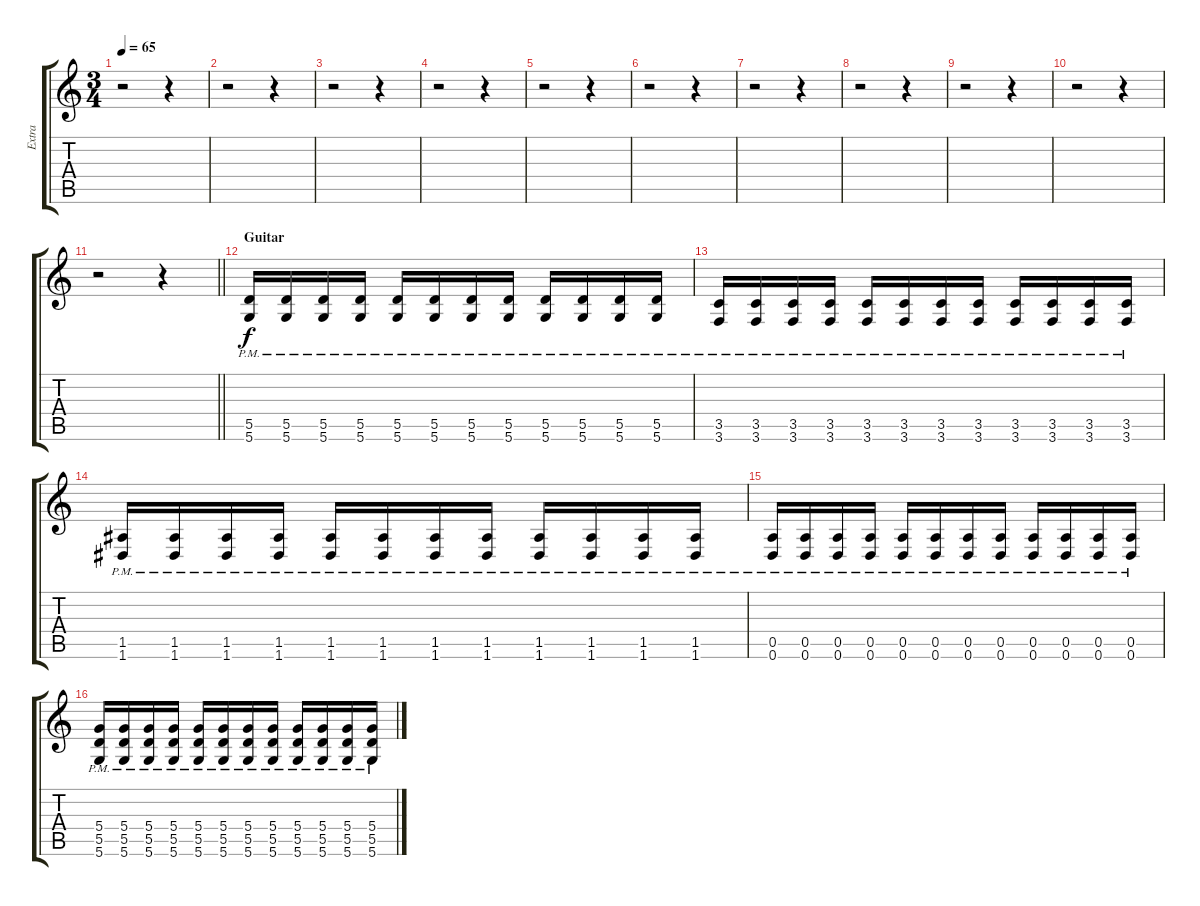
\track ("Extra" "Extra") {instrument distortionguitar}
\staff {score tabs}
\tuning (E4 B3 G3 D3 A2 D2) {hide}
\ts (3 4)
\tempo 65
\clef g2
\ks c
r.2{dy f} r.4 |
r.2 r.4 |
r.2 r.4 |
r.2 r.4 |
r.2 r.4 |
r.2 r.4 |
r.2 r.4 |
r.2 r.4 |
r.2 r.4 |
r.2 r.4 |
\barLineRight lightlight
r.2 r.4 |
\section ("" "Guitar")
(5.5{pm} 5.6{pm}).16{volume 11 balance 2} (5.5{pm} 5.6{pm}).16 (5.5{pm} 5.6{pm}).16 (5.5{pm} 5.6{pm}).16 (5.5{pm} 5.6{pm}).16 (5.5{pm} 5.6{pm}).16 (5.5{pm} 5.6{pm}).16 (5.5{pm} 5.6{pm}).16 (5.5{pm} 5.6{pm}).16 (5.5{pm} 5.6{pm}).16 (5.5{pm} 5.6{pm}).16 (5.5{pm} 5.6{pm}).16 |
(3.5{pm} 3.6{pm}).16 (3.5{pm} 3.6{pm}).16 (3.5{pm} 3.6{pm}).16 (3.5{pm} 3.6{pm}).16 (3.5{pm} 3.6{pm}).16 (3.5{pm} 3.6{pm}).16 (3.5{pm} 3.6{pm}).16 (3.5{pm} 3.6{pm}).16 (3.5{pm} 3.6{pm}).16 (3.5{pm} 3.6{pm}).16 (3.5{pm} 3.6{pm}).16 (3.5{pm} 3.6{pm}).16 |
(1.5{pm} 1.6).16 (1.5{pm} 1.6{pm}).16 (1.5{pm} 1.6{pm}).16 (1.5{pm} 1.6{pm}).16 (1.5{pm} 1.6{pm}).16 (1.5{pm} 1.6{pm}).16 (1.5{pm} 1.6{pm}).16 (1.5{pm} 1.6{pm}).16 (1.5{pm} 1.6{pm}).16 (1.5{pm} 1.6{pm}).16 (1.5{pm} 1.6{pm}).16 (1.5{pm} 1.6{pm}).16 |
(0.5{pm} 0.6{pm}).16 (0.5 0.6{pm}).16 (0.5{pm} 0.6{pm}).16 (0.5{pm} 0.6{pm}).16 (0.5{pm} 0.6{pm}).16 (0.5{pm} 0.6{pm}).16 (0.5{pm} 0.6{pm}).16 (0.5{pm} 0.6{pm}).16 (0.5{pm} 0.6{pm}).16 (0.5{pm} 0.6{pm}).16 (0.5{pm} 0.6{pm}).16 (0.5{pm} 0.6{pm}).16 |
(5.4{pm} 5.5{pm} 5.6{pm}).16{volume 11} (5.4{pm} 5.5{pm} 5.6{pm}).16 (5.4{pm} 5.5{pm} 5.6{pm}).16 (5.4{pm} 5.5{pm} 5.6{pm}).16 (5.4{pm} 5.5{pm} 5.6{pm}).16 (5.4{pm} 5.5{pm} 5.6{pm}).16 (5.4{pm} 5.5{pm} 5.6{pm}).16 (5.4{pm} 5.5{pm} 5.6{pm}).16 (5.4{pm} 5.5{pm} 5.6{pm}).16 (5.4{pm} 5.5{pm} 5.6{pm}).16 (5.4{pm} 5.5{pm} 5.6{pm}).16 (5.4{pm} 5.5{pm} 5.6{pm}).16
